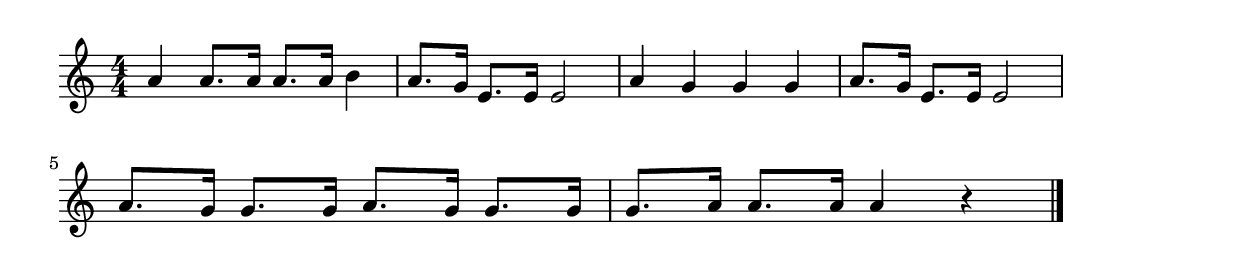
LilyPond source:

\version "2.18.2"

% げんこつやまのたぬきさん

\score {

\layout {
line-width = #170
indent = 0\mm
}

\relative c'' {
\key c \major
\time 4/4
\numericTimeSignature

a4 a8. a16 a8. a16 b4 |
a8. g16 e8. e16 e2 |
a4 g g g |
a8. g16 e8. e16 e2 |
\break
a8. g16 g8. g16 a8. g16 g8. g16 |
g8. a16 a8. a16 a4 r |

\bar "|."
}

\midi {}

}